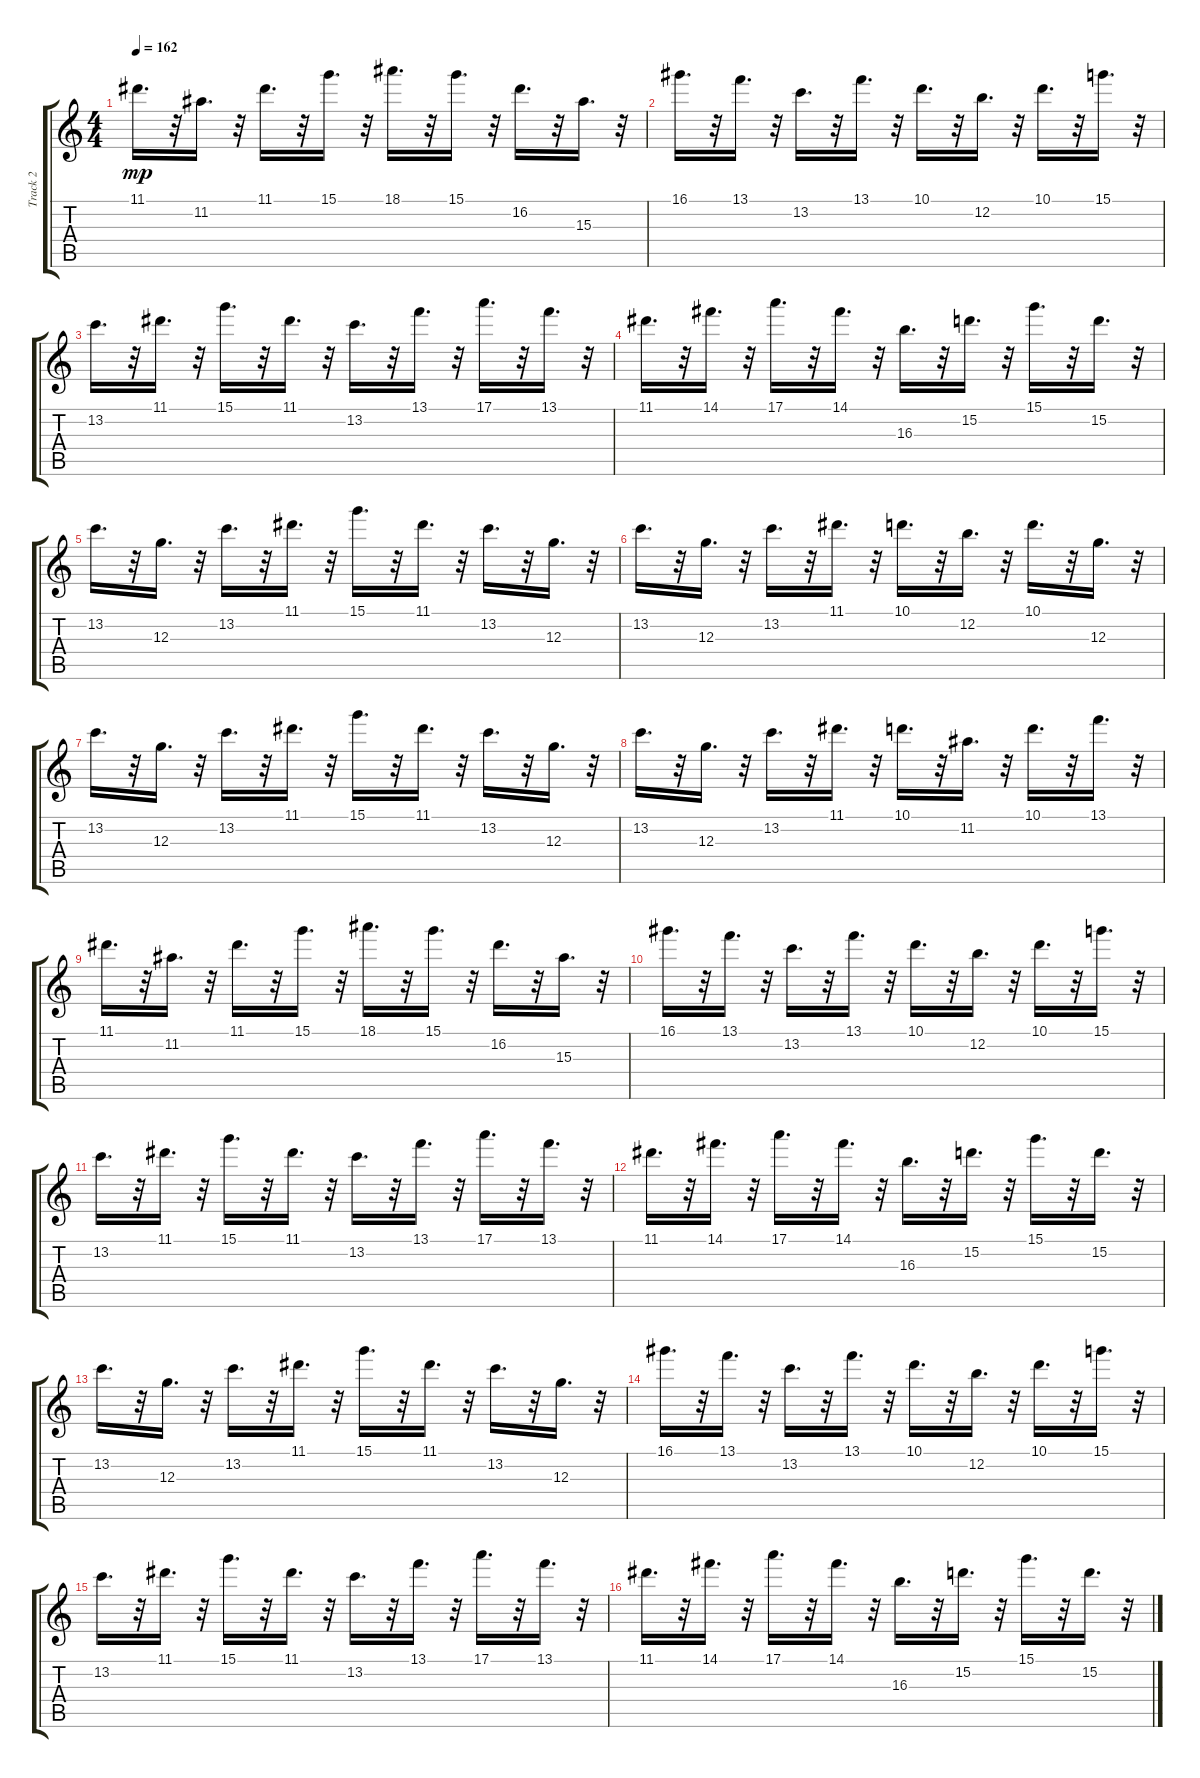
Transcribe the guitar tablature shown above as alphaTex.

\track ("Track 2" "Track 2") {instrument distortionguitar}
\staff {score tabs}
\tuning (E4 B3 G3 D3 A2 E2) {hide}
\ts (4 4)
\tempo 162
\clef g2
\ks c
11.1.16{d dy mp} r.32 11.2.16{d} r.32 11.1.16{d} r.32 15.1.16{d} r.32 18.1.16{d} r.32 15.1.16{d} r.32 16.2.16{d} r.32 15.3.16{d} r.32 |
16.1.16{d} r.32 13.1.16{d} r.32 13.2.16{d} r.32 13.1.16{d} r.32 10.1.16{d} r.32 12.2.16{d} r.32 10.1.16{d} r.32 15.1.16{d} r.32 |
13.2.16{d} r.32 11.1.16{d} r.32 15.1.16{d} r.32 11.1.16{d} r.32 13.2.16{d} r.32 13.1.16{d} r.32 17.1.16{d} r.32 13.1.16{d} r.32 |
11.1.16{d} r.32 14.1.16{d} r.32 17.1.16{d} r.32 14.1.16{d} r.32 16.3.16{d} r.32 15.2.16{d} r.32 15.1.16{d} r.32 15.2.16{d} r.32 |
13.2.16{d} r.32 12.3.16{d} r.32 13.2.16{d} r.32 11.1.16{d} r.32 15.1.16{d} r.32 11.1.16{d} r.32 13.2.16{d} r.32 12.3.16{d} r.32 |
13.2.16{d} r.32 12.3.16{d} r.32 13.2.16{d} r.32 11.1.16{d} r.32 10.1.16{d} r.32 12.2.16{d} r.32 10.1.16{d} r.32 12.3.16{d} r.32 |
13.2.16{d} r.32 12.3.16{d} r.32 13.2.16{d} r.32 11.1.16{d} r.32 15.1.16{d} r.32 11.1.16{d} r.32 13.2.16{d} r.32 12.3.16{d} r.32 |
13.2.16{d} r.32 12.3.16{d} r.32 13.2.16{d} r.32 11.1.16{d} r.32 10.1.16{d} r.32 11.2.16{d} r.32 10.1.16{d} r.32 13.1.16{d} r.32 |
11.1.16{d} r.32 11.2.16{d} r.32 11.1.16{d} r.32 15.1.16{d} r.32 18.1.16{d} r.32 15.1.16{d} r.32 16.2.16{d} r.32 15.3.16{d} r.32 |
16.1.16{d} r.32 13.1.16{d} r.32 13.2.16{d} r.32 13.1.16{d} r.32 10.1.16{d} r.32 12.2.16{d} r.32 10.1.16{d} r.32 15.1.16{d} r.32 |
13.2.16{d} r.32 11.1.16{d} r.32 15.1.16{d} r.32 11.1.16{d} r.32 13.2.16{d} r.32 13.1.16{d} r.32 17.1.16{d} r.32 13.1.16{d} r.32 |
11.1.16{d} r.32 14.1.16{d} r.32 17.1.16{d} r.32 14.1.16{d} r.32 16.3.16{d} r.32 15.2.16{d} r.32 15.1.16{d} r.32 15.2.16{d} r.32 |
13.2.16{d} r.32 12.3.16{d} r.32 13.2.16{d} r.32 11.1.16{d} r.32 15.1.16{d} r.32 11.1.16{d} r.32 13.2.16{d} r.32 12.3.16{d} r.32 |
16.1.16{d} r.32 13.1.16{d} r.32 13.2.16{d} r.32 13.1.16{d} r.32 10.1.16{d} r.32 12.2.16{d} r.32 10.1.16{d} r.32 15.1.16{d} r.32 |
13.2.16{d} r.32 11.1.16{d} r.32 15.1.16{d} r.32 11.1.16{d} r.32 13.2.16{d} r.32 13.1.16{d} r.32 17.1.16{d} r.32 13.1.16{d} r.32 |
11.1.16{d} r.32 14.1.16{d} r.32 17.1.16{d} r.32 14.1.16{d} r.32 16.3.16{d} r.32 15.2.16{d} r.32 15.1.16{d} r.32 15.2.16{d} r.32
